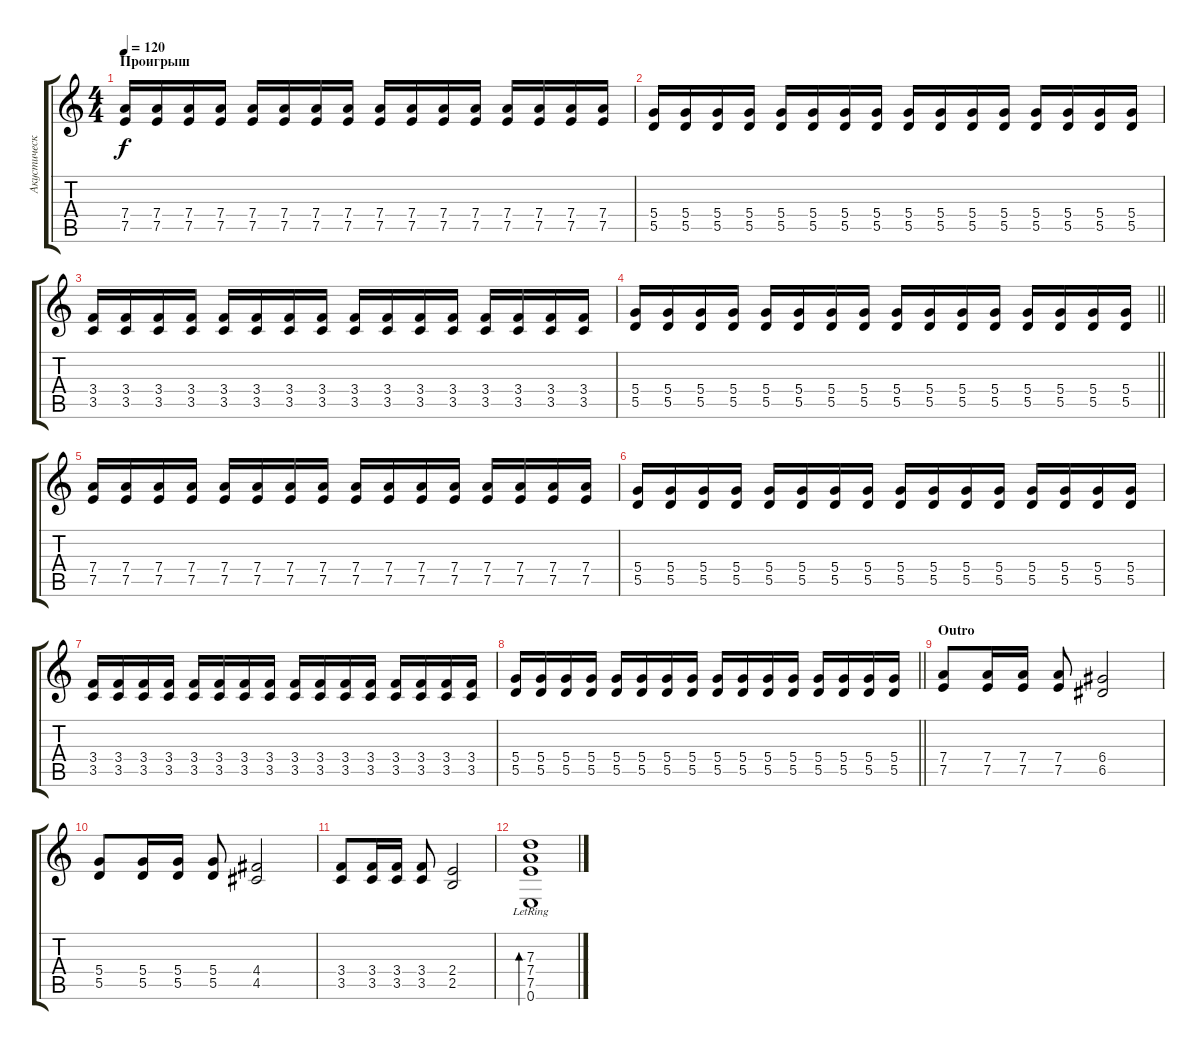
\track ("Акустическая гитара" "Акустическ") {instrument acousticguitarsteel}
\staff {score tabs}
\tuning (E4 B3 G3 D3 A2 E2) {hide}
\ts (4 4)
\section ("" "Проигрыш")
\tempo 120
\clef g2
\ks c
(7.4 7.5).16{dy f} (7.4 7.5).16 (7.4 7.5).16 (7.4 7.5).16 (7.4 7.5).16 (7.4 7.5).16 (7.4 7.5).16 (7.4 7.5).16 (7.4 7.5).16 (7.4 7.5).16 (7.4 7.5).16 (7.4 7.5).16 (7.4 7.5).16 (7.4 7.5).16 (7.4 7.5).16 (7.4 7.5).16 |
(5.4 5.5).16 (5.4 5.5).16 (5.4 5.5).16 (5.4 5.5).16 (5.4 5.5).16 (5.4 5.5).16 (5.4 5.5).16 (5.4 5.5).16 (5.4 5.5).16 (5.4 5.5).16 (5.4 5.5).16 (5.4 5.5).16 (5.4 5.5).16 (5.4 5.5).16 (5.4 5.5).16 (5.4 5.5).16 |
(3.4 3.5).16 (3.4 3.5).16 (3.4 3.5).16 (3.4 3.5).16 (3.4 3.5).16 (3.4 3.5).16 (3.4 3.5).16 (3.4 3.5).16 (3.4 3.5).16 (3.4 3.5).16 (3.4 3.5).16 (3.4 3.5).16 (3.4 3.5).16 (3.4 3.5).16 (3.4 3.5).16 (3.4 3.5).16 |
\barLineRight lightlight
(5.4 5.5).16 (5.4 5.5).16 (5.4 5.5).16 (5.4 5.5).16 (5.4 5.5).16 (5.4 5.5).16 (5.4 5.5).16 (5.4 5.5).16 (5.4 5.5).16 (5.4 5.5).16 (5.4 5.5).16 (5.4 5.5).16 (5.4 5.5).16 (5.4 5.5).16 (5.4 5.5).16 (5.4 5.5).16 |
\section ("" "")
(7.4 7.5).16 (7.4 7.5).16 (7.4 7.5).16 (7.4 7.5).16 (7.4 7.5).16 (7.4 7.5).16 (7.4 7.5).16 (7.4 7.5).16 (7.4 7.5).16 (7.4 7.5).16 (7.4 7.5).16 (7.4 7.5).16 (7.4 7.5).16 (7.4 7.5).16 (7.4 7.5).16 (7.4 7.5).16 |
(5.4 5.5).16 (5.4 5.5).16 (5.4 5.5).16 (5.4 5.5).16 (5.4 5.5).16 (5.4 5.5).16 (5.4 5.5).16 (5.4 5.5).16 (5.4 5.5).16 (5.4 5.5).16 (5.4 5.5).16 (5.4 5.5).16 (5.4 5.5).16 (5.4 5.5).16 (5.4 5.5).16 (5.4 5.5).16 |
(3.4 3.5).16 (3.4 3.5).16 (3.4 3.5).16 (3.4 3.5).16 (3.4 3.5).16 (3.4 3.5).16 (3.4 3.5).16 (3.4 3.5).16 (3.4 3.5).16 (3.4 3.5).16 (3.4 3.5).16 (3.4 3.5).16 (3.4 3.5).16 (3.4 3.5).16 (3.4 3.5).16 (3.4 3.5).16 |
\barLineRight lightlight
(5.4 5.5).16 (5.4 5.5).16 (5.4 5.5).16 (5.4 5.5).16 (5.4 5.5).16 (5.4 5.5).16 (5.4 5.5).16 (5.4 5.5).16 (5.4 5.5).16 (5.4 5.5).16 (5.4 5.5).16 (5.4 5.5).16 (5.4 5.5).16 (5.4 5.5).16 (5.4 5.5).16 (5.4 5.5).16 |
\section ("" "Outro")
(7.4 7.5).8 (7.4 7.5).16 (7.4 7.5).16 (7.4 7.5).8 (6.4 6.5).2 |
(5.4 5.5).8 (5.4 5.5).16 (5.4 5.5).16 (5.4 5.5).8 (4.4 4.5).2 |
(3.4 3.5).8 (3.4 3.5).16 (3.4 3.5).16 (3.4 3.5).8 (2.4 2.5).2 |
(7.3{lr} 7.4{lr} 7.5 0.6{lr}).1{bd 480}
